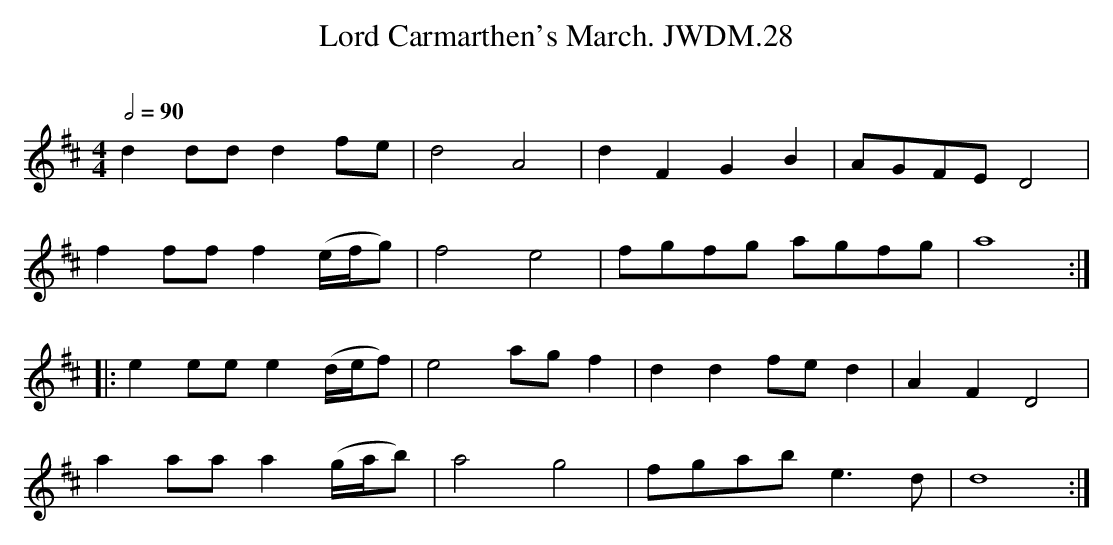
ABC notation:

X:1
T:Lord Carmarthen's March. JWDM.28
M:4/4
L:1/8
Q:1/2=90
O:
K:D
d2ddd2fe|d4A4|d2F2G2B2|AGFE D4|
f2fff2 (e/2f/2g)|f4e4|fgfg agfg|a8:|
|:e2eee2 (d/2e/2f)|e4agf2|d2d2fed2|A2F2D4|
a2aaa2 (g/a/b)|a4g4|fgab e3d|d8:|
